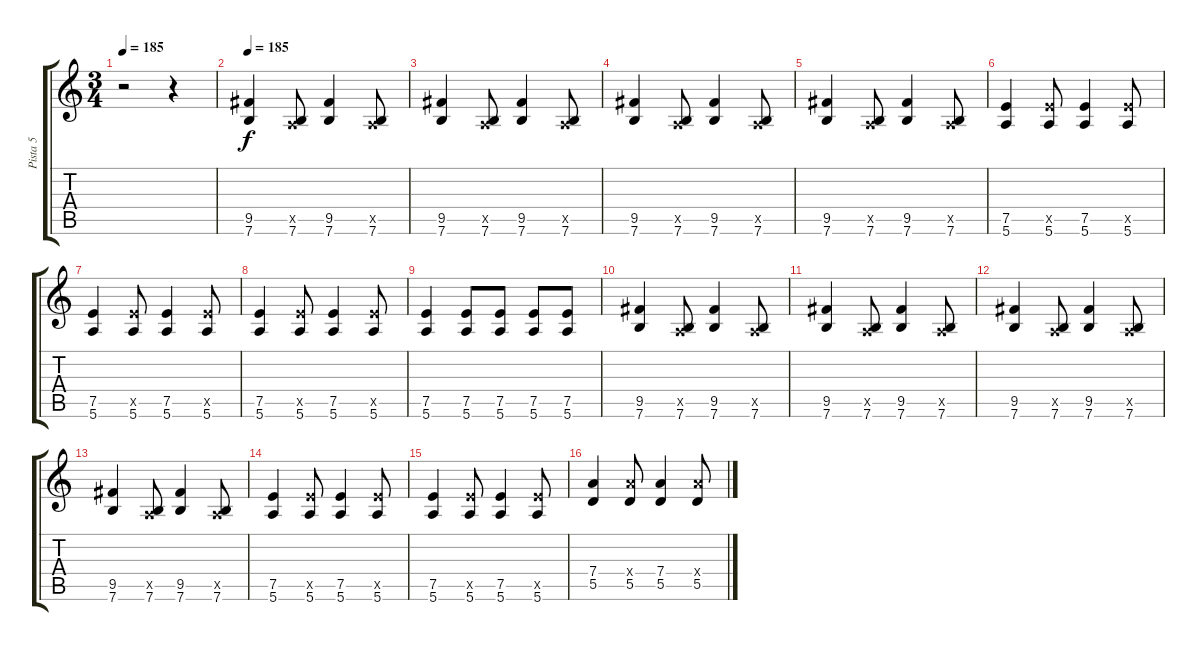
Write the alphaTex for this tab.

\track ("Pista 5" "Pista 5") {instrument distortionguitar}
\staff {score tabs}
\tuning (E4 B3 G3 D3 A2 E2) {hide}
\ts (3 4)
\tempo 185
\clef g2
\ks c
r.2{dy f} r.4 |
\tempo 185
(9.5 7.6).4 (0.5{x} 7.6).8 (9.5 7.6).4 (0.5{x} 7.6).8 |
(9.5 7.6).4 (0.5{x} 7.6).8 (9.5 7.6).4 (0.5{x} 7.6).8 |
(9.5 7.6).4 (0.5{x} 7.6).8 (9.5 7.6).4 (0.5{x} 7.6).8 |
(9.5 7.6).4 (0.5{x} 7.6).8 (9.5 7.6).4 (0.5{x} 7.6).8 |
(7.5 5.6).4 (7.5{x} 5.6).8 (7.5 5.6).4 (7.5{x} 5.6).8 |
(7.5 5.6).4 (7.5{x} 5.6).8 (7.5 5.6).4 (7.5{x} 5.6).8 |
(7.5 5.6).4 (7.5{x} 5.6).8 (7.5 5.6).4 (7.5{x} 5.6).8 |
(7.5 5.6).4 (7.5 5.6).8 (7.5 5.6).8 (7.5 5.6).8 (7.5 5.6).8 |
(9.5 7.6).4 (0.5{x} 7.6).8 (9.5 7.6).4 (0.5{x} 7.6).8 |
(9.5 7.6).4 (0.5{x} 7.6).8 (9.5 7.6).4 (0.5{x} 7.6).8 |
(9.5 7.6).4 (0.5{x} 7.6).8 (9.5 7.6).4 (0.5{x} 7.6).8 |
(9.5 7.6).4 (0.5{x} 7.6).8 (9.5 7.6).4 (0.5{x} 7.6).8 |
(7.5 5.6).4 (7.5{x} 5.6).8 (7.5 5.6).4 (7.5{x} 5.6).8 |
(7.5 5.6).4 (7.5{x} 5.6).8 (7.5 5.6).4 (7.5{x} 5.6).8 |
(7.4 5.5).4 (7.4{x} 5.5).8 (7.4 5.5).4 (7.4{x} 5.5).8
